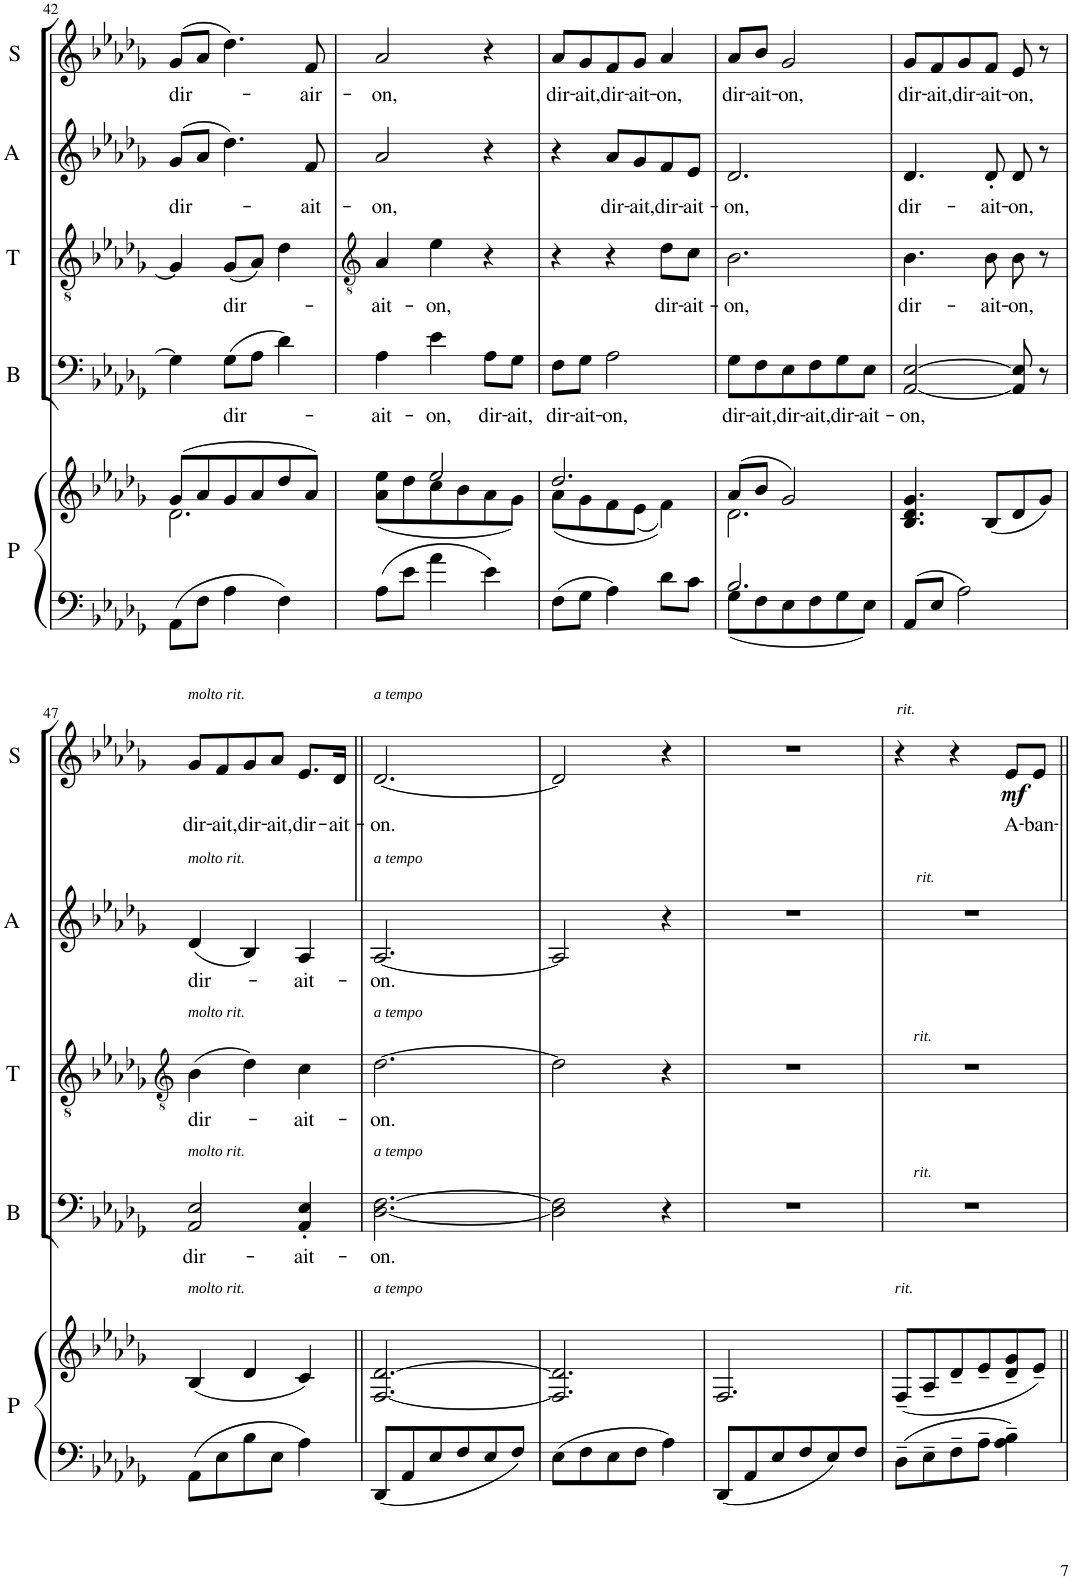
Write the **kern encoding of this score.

**kern	**kern	**kern	**text	**kern	**text	**kern	**text	**kern	**text	**dynam
*part5	*part5	*part4	*part4	*part3	*part3	*part2	*part2	*part1	*part1	*part1
*staff6	*staff5	*staff4	*staff4	*staff3	*staff3	*staff2	*staff2	*staff1	*staff1	*staff1
*I"Piano	*	*I"Basso	*	*I"Tenor	*	*I"Alto	*	*I"Soprano	*	*
*I'P	*	*I'B	*	*I'T	*	*I'A	*	*I'S	*	*
!!LO:PB:g=z
*clefF4	*clefG2	*clefF4	*	*clefGv2	*	*clefG2	*	*clefG2	*	*
*k[b-e-a-d-g-]	*k[b-e-a-d-g-]	*k[b-e-a-d-g-]	*	*k[b-e-a-d-g-]	*	*k[b-e-a-d-g-]	*	*k[b-e-a-d-g-]	*	*
*D-:	*D-:	*D-:	*	*D-:	*	*D-:	*	*D-:	*	*
*M3/4	*M3/4	*M3/4	*	*M3/4	*	*M3/4	*	*M3/4	*	*
=42	=42	=42	=42	=42	=42	=42	=42	=42	=42	=42
*	*^	*	*	*	*	*	*	*	*	*
!	!	!	!	!	!	!	!	!LO:LY:b	!	!LO:LY:b	!
8AA-\L	(8g-/L	2.d-\	4G-\]	.	4G-/]	.	(8g-/L	dir-	(8g-/L	dir-	.
8F\J	8a-/	.	.	.	.	.	8a-/J	.	8a-/J	.	.
!	!	!	!	!LO:LY:b	!	!LO:LY:b	!	!	!	!	!
4A-\	8g-/	.	(8G-\L	dir-	(8G-/L	dir-	4.dd-\)	.	4.dd-\)	.	.
.	8a-/	.	8A-\J	.	8A-/J)	.	.	.	.	.	.
4F\	8dd-/	.	4d-\)	.	4d-\	.	.	.	.	.	.
!	!	!	!	!	!	!	!	!LO:LY:b	!	!LO:LY:b	!
.	8a-/J)	.	.	.	.	.	8f/	-ait-	8f/	-air-	.
=43	=43	=43	=43	=43	=43	=43	=43	=43	=43	=43	=43
*	*	*	*	*	*clefGv2	*	*	*	*	*	*
*^	*	*	*	*	*	*	*	*	*	*	*
!	!	!	!	!	!LO:LY:b	!	!LO:LY:b	!	!LO:LY:b	!	!LO:LY:b	!
8A-\L	2ryy	4ryy	(8a-\ 8ee-\L	4A-\	-ait-	4A-/	-ait-	2a-/	-on,	2a-/	-on,	.
8e-\J	.	.	8dd-\	.	.	.	.	.	.	.	.	.
!	!	!	!	!	!LO:LY:b	!	!LO:LY:b	!	!	!	!	!
4a-\	.	2ee-/	8cc\	4e-\	-on,	4e-\	-on,	.	.	.	.	.
.	.	.	8b-\	.	.	.	.	.	.	.	.	.
!	!	!	!	!	!LO:LY:b	!	!	!	!	!	!	!
4e-\	4ryy	.	8a-\	8A-\L	dir-	4r	.	4r	.	4r	.	.
!	!	!	!	!	!LO:LY:b	!	!	!	!	!	!	!
.	.	.	8g-\J)	8G-\J	-ait,	.	.	.	.	.	.	.
=44	=44	=44	=44	=44	=44	=44	=44	=44	=44	=44	=44	=44
!	!	!	!	!	!LO:LY:b	!	!	!	!	!	!LO:LY:b	!
8F\L	2ryy	2.dd-/	(8a-\L	8F\L	dir-	4r	.	4r	.	8a-/L	dir-	.
!	!	!	!	!	!LO:LY:b	!	!	!	!	!	!LO:LY:b	!
8G-\J	.	.	8g-\	8G-\J	-ait-	.	.	.	.	8g-/	-ait,	.
!	!	!	!	!	!LO:LY:b	!	!	!	!LO:LY:b	!	!LO:LY:b	!
4A-\	.	.	8f\	2A-\	-on,	4r	.	8a-/L	dir-	8f/	dir-	.
!	!	!	!	!	!	!	!	!	!LO:LY:b	!	!LO:LY:b	!
.	.	.	(8e-\J	.	.	.	.	8g-/	-ait,	8g-/J	-ait-	.
!	!	!	!	!	!	!	!LO:LY:b	!	!LO:LY:b	!	!LO:LY:b	!
8d-\L	4ryy	.	4f\))	.	.	8d-\L	dir-	8f/	dir-	4a-/	-on,	.
!	!	!	!	!	!	!	!LO:LY:b	!	!LO:LY:b	!	!	!
8c\J	.	.	.	.	.	8c\J	-ait-	8e-/J	-ait-	.	.	.
=45	=45	=45	=45	=45	=45	=45	=45	=45	=45	=45	=45	=45
!	!	!	!	!	!LO:LY:b	!	!LO:LY:b	!	!LO:LY:b	!	!LO:LY:b	!
2.B-/	8G-\L	(8a-/L	2.d-\	8G-\L	dir-	2.B-\	-on,	2.d-/	-on,	8a-/L	dir-	.
!	!	!	!	!	!LO:LY:b	!	!	!	!	!	!LO:LY:b	!
.	8F\	8b-/J	.	8F\	-ait,	.	.	.	.	8b-/J	-ait-	.
!	!	!	!	!	!LO:LY:b	!	!	!	!	!	!LO:LY:b	!
.	8E-\	2g-/)	.	8E-\	dir-	.	.	.	.	2g-/	-on,	.
!	!	!	!	!	!LO:LY:b	!	!	!	!	!	!	!
.	8F\	.	.	8F\	-ait,	.	.	.	.	.	.	.
!	!	!	!	!	!LO:LY:b	!	!	!	!	!	!	!
.	8G-\	.	.	8G-\	dir-	.	.	.	.	.	.	.
!	!	!	!	!	!LO:LY:b	!	!	!	!	!	!	!
.	8E-\J	.	.	8E-\J	-ait-	.	.	.	.	.	.	.
=46	=46	=46	=46	=46	=46	=46	=46	=46	=46	=46	=46	=46
!	!	!	!	!	!LO:LY:b	!	!LO:LY:b	!	!LO:LY:b	!	!LO:LY:b	!
8AA-/L	2ryy	4.B-/ 4.d-/ 4.g-/	2ryy	[2AA-/ [2E-/	-on,	4.B-\	dir-	4.d-/	dir-	8g-/L	dir-	.
!	!	!	!	!	!	!	!	!	!	!	!LO:LY:b	!
8E-/J	.	.	.	.	.	.	.	.	.	8f/	-ait,	.
!	!	!	!	!	!	!	!	!	!	!	!LO:LY:b	!
2A-\	.	.	.	.	.	.	.	.	.	8g-/	dir-	.
!	!	!	!	!	!	!	!LO:LY:b	!	!LO:LY:b	!	!LO:LY:b	!
.	.	(8B-/L	.	.	.	8B-\	-ait-	8d-'/	-ait-	8f/J	-ait-	.
!	!	!	!	!	!	!	!LO:LY:b	!	!LO:LY:b	!	!LO:LY:b	!
.	4ryy	8d-/	4ryy	8AA-/] 8E-/]	.	8B-\	-on,	8d-/	-on,	8e-/	-on,	.
.	.	8g-/J)	.	8r	.	8r	.	8r	.	8r	.	.
*v	*v	*	*	*	*	*	*	*	*	*	*	*
*	*v	*v	*	*	*	*	*	*	*	*	*
!!LO:LB:g=z
=47	=47	=47	=47	=47	=47	=47	=47	=47	=47	=47
*	*	*	*	*clefGv2	*	*	*	*	*	*
!	!	!	!	!	!	!	!	!LO:TX:a:i:t=molto rit.	!	!
!	!	!	!	!	!	!LO:TX:a:i:t=molto rit.	!	!	!	!
!	!	!	!	!LO:TX:a:i:t=molto rit.	!	!	!	!	!	!
!	!	!LO:TX:a:i:t=molto rit.	!	!	!	!	!	!	!	!
!	!LO:TX:a:i:t=molto rit.	!	!	!	!	!	!	!	!	!
!	!	!	!LO:LY:b	!	!LO:LY:b	!	!LO:LY:b	!	!LO:LY:b	!
*	*	*^	*	*	*	*	*	*	*	*
8AA-\L	(4B-/	2E-/	2AA-/	dir-	(4B-\	dir-	(4d-/	dir-	8g-/L	dir-	.
!	!	!	!	!	!	!	!	!	!	!LO:LY:b	!
8E-\	.	.	.	.	.	.	.	.	8f/	-ait,	.
!	!	!	!	!	!	!	!	!	!	!LO:LY:b	!
8B-\	4d-/	.	.	.	4d-\)	.	4B-/)	.	8g-/	dir-	.
!	!	!	!	!	!	!	!	!	!	!LO:LY:b	!
8E-\J	.	.	.	.	.	.	.	.	8a-/J	-ait,	.
!	!	!	!	!LO:LY:b	!	!LO:LY:b	!	!LO:LY:b	!	!LO:LY:b	!
4A-\	4c/)	4AA-/' 4E-/'	4ryy	-ait-	4c\	-ait-	4A-/	-ait-	8.e-/L	dir-	.
!	!	!	!	!	!	!	!	!	!	!LO:LY:b	!
.	.	.	.	.	.	.	.	.	16d-/Jk	-ait-	.
=48||	=48||	=48||	=48||	=48||	=48||	=48||	=48||	=48||	=48||	=48||	=48||
!	!	!	!	!	!	!	!	!	!LO:TX:a:i:t=a tempo	!	!
!	!	!	!	!	!	!	!LO:TX:a:i:t=a tempo	!	!	!	!
!	!	!	!	!	!LO:TX:a:i:t=a tempo	!	!	!	!	!	!
!	!	!LO:TX:a:i:t=a tempo	!	!	!	!	!	!	!	!	!
!	!LO:TX:a:i:t=a tempo	!	!	!	!	!	!	!	!	!	!
!	!	!	!	!LO:LY:b	!	!LO:LY:b	!	!LO:LY:b	!	!LO:LY:b	!
8DD-/L	[2.F/ [2.d-/	[2.D-\ [2.F\	2ryy	-on.	[2.d-\	-on.	[2.A-/	-on.	[2.d-/	-on.	.
8AA-/	.	.	.	.	.	.	.	.	.	.	.
8E-/	.	.	.	.	.	.	.	.	.	.	.
8F/	.	.	.	.	.	.	.	.	.	.	.
8E-/	.	.	4ryy	.	.	.	.	.	.	.	.
8F/J	.	.	.	.	.	.	.	.	.	.	.
=49	=49	=49	=49	=49	=49	=49	=49	=49	=49	=49	=49
8E-\L	2.F/] 2.d-/]	2D-\] 2F\]	2ryy	.	2d-\]	.	2A-/]	.	2d-/]	.	.
8F\	.	.	.	.	.	.	.	.	.	.	.
8E-\	.	.	.	.	.	.	.	.	.	.	.
8F\J	.	.	.	.	.	.	.	.	.	.	.
4A-\	.	4r	4ryy	.	4r	.	4r	.	4r	.	.
=50	=50	=50	=50	=50	=50	=50	=50	=50	=50	=50	=50
8DD-/L	2.F/	2.r	2ryy	.	2.r	.	2.r	.	2.r	.	.
8AA-/	.	.	.	.	.	.	.	.	.	.	.
8E-/	.	.	.	.	.	.	.	.	.	.	.
8F/	.	.	.	.	.	.	.	.	.	.	.
8E-/	.	.	4ryy	.	.	.	.	.	.	.	.
8F/J	.	.	.	.	.	.	.	.	.	.	.
!	!	!	!	!	!	!	!LO:TX:a:i:t=rit.	!	!	!	!
!	!	!	!	!	!LO:TX:a:i:t=rit.	!	!	!	!	!	!
!	!	!LO:TX:a:i:t=rit.	!	!	!	!	!	!	!	!	!
=51	=51	=51	=51	=51	=51	=51	=51	=51	=51	=51	=51
!	!	!	!	!	!	!	!	!	!LO:TX:a:i:t=rit.	!	!
!	!LO:TX:a:i:t=rit.	!	!	!	!	!	!	!	!	!	!
8D-~\L	(8F~/L	2.r	2ryy	.	2.r	.	2.r	.	4r	.	.
8E-~\	8A-~/	.	.	.	.	.	.	.	.	.	.
8F~\	8d-~/	.	.	.	.	.	.	.	4r	.	.
8A-~\J	8e-~/	.	.	.	.	.	.	.	.	.	.
!	!	!	!	!	!	!	!	!	!	!LO:LY:b	!LO:DY:b
4A-\~ 4B-\~	8d-/~ 8g-/~	.	4ryy	.	.	.	.	.	8e-/L	A-	mf
!	!	!	!	!	!	!	!	!	!	!LO:LY:b	!
.	8e-~/J)	.	.	.	.	.	.	.	8e-/J	-ban-	.
*	*	*v	*v	*	*	*	*	*	*	*	*
=||	=||	=||	=||	=||	=||	=||	=||	=||	=||	=||
*-	*-	*-	*-	*-	*-	*-	*-	*-	*-	*-
